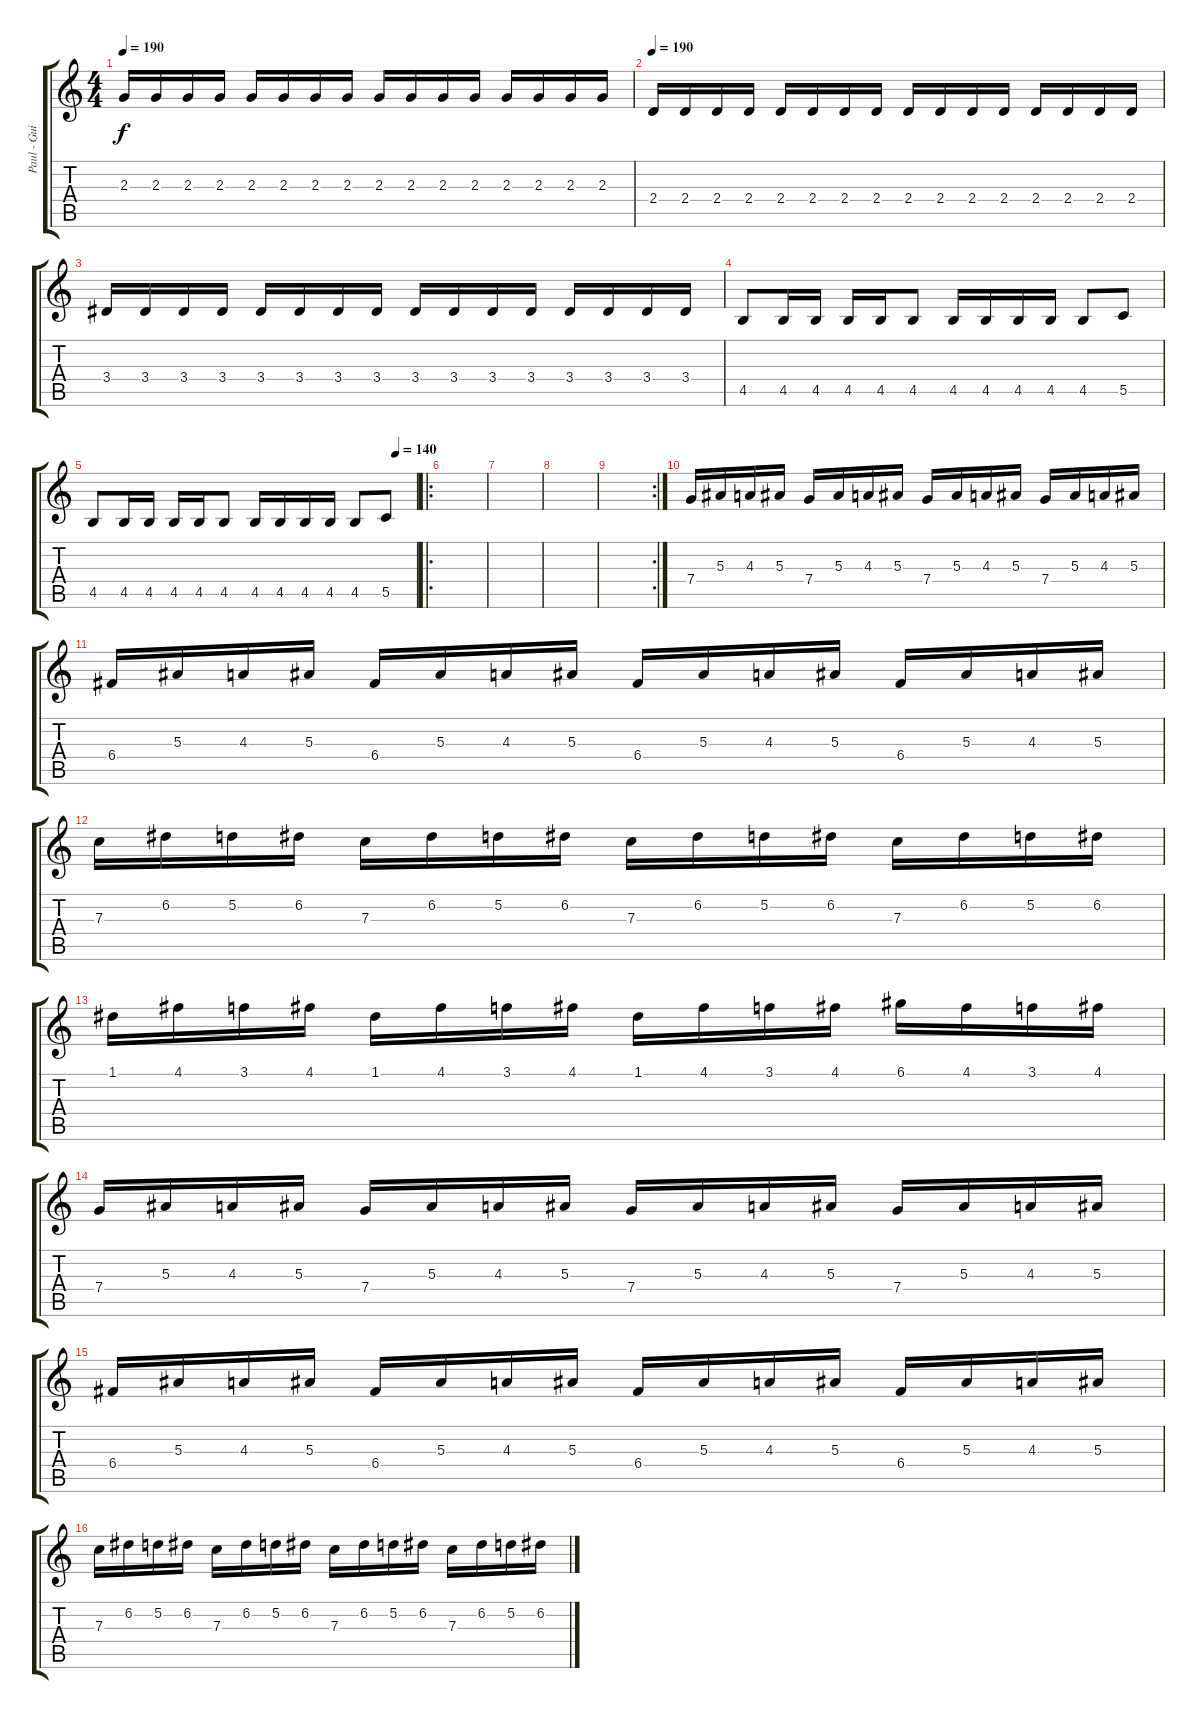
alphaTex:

\track ("Paul - Guitar 1" "Paul - Gui") {instrument distortionguitar}
\staff {score tabs}
\tuning (D4 A3 F3 C3 G2 D2) {hide}
\ts (4 4)
\tempo 190
\clef g2
\ks c
2.3.16{dy f} 2.3.16 2.3.16 2.3.16 2.3.16 2.3.16 2.3.16 2.3.16 2.3.16 2.3.16 2.3.16 2.3.16 2.3.16 2.3.16 2.3.16 2.3.16 |
\tempo 190
2.4.16 2.4.16 2.4.16 2.4.16 2.4.16 2.4.16 2.4.16 2.4.16 2.4.16 2.4.16 2.4.16 2.4.16 2.4.16 2.4.16 2.4.16 2.4.16 |
3.4.16 3.4.16 3.4.16 3.4.16 3.4.16 3.4.16 3.4.16 3.4.16 3.4.16 3.4.16 3.4.16 3.4.16 3.4.16 3.4.16 3.4.16 3.4.16 |
4.5.8 4.5.16 4.5.16 4.5.16 4.5.16 4.5.8 4.5.16 4.5.16 4.5.16 4.5.16 4.5.8 5.5.8 |
\tempo (140 0.9375)
4.5.8 4.5.16 4.5.16 4.5.16 4.5.16 4.5.8 4.5.16 4.5.16 4.5.16 4.5.16 4.5.8 5.5.8 |
\ro
|
|
|
\rc 2
|
7.4.16 5.3.16 4.3.16 5.3.16 7.4.16 5.3.16 4.3.16 5.3.16 7.4.16 5.3.16 4.3.16 5.3.16 7.4.16 5.3.16 4.3.16 5.3.16 |
6.4.16 5.3.16 4.3.16 5.3.16 6.4.16 5.3.16 4.3.16 5.3.16 6.4.16 5.3.16 4.3.16 5.3.16 6.4.16 5.3.16 4.3.16 5.3.16 |
7.3.16 6.2.16 5.2.16 6.2.16 7.3.16 6.2.16 5.2.16 6.2.16 7.3.16 6.2.16 5.2.16 6.2.16 7.3.16 6.2.16 5.2.16 6.2.16 |
1.1.16 4.1.16 3.1.16 4.1.16 1.1.16 4.1.16 3.1.16 4.1.16 1.1.16 4.1.16 3.1.16 4.1.16 6.1.16 4.1.16 3.1.16 4.1.16 |
7.4.16 5.3.16 4.3.16 5.3.16 7.4.16 5.3.16 4.3.16 5.3.16 7.4.16 5.3.16 4.3.16 5.3.16 7.4.16 5.3.16 4.3.16 5.3.16 |
6.4.16 5.3.16 4.3.16 5.3.16 6.4.16 5.3.16 4.3.16 5.3.16 6.4.16 5.3.16 4.3.16 5.3.16 6.4.16 5.3.16 4.3.16 5.3.16 |
7.3.16 6.2.16 5.2.16 6.2.16 7.3.16 6.2.16 5.2.16 6.2.16 7.3.16 6.2.16 5.2.16 6.2.16 7.3.16 6.2.16 5.2.16 6.2.16
